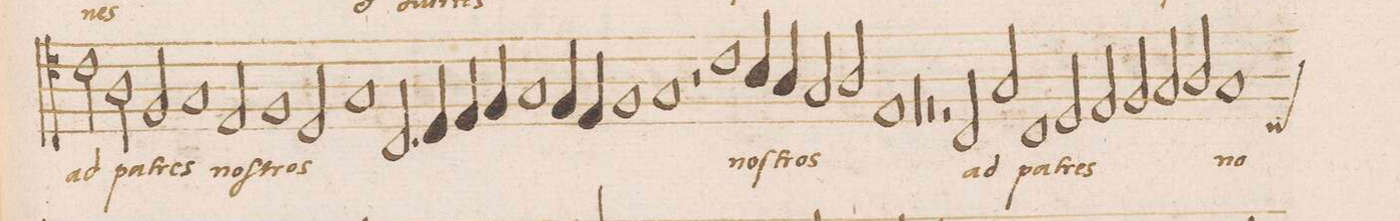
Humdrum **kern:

**kern	**text	**text
*I"BASVS	*	*
*clefC4	*	*
*k[]	*	*
*met(c|)	*	*
*M2/1	*	*
2c\	ad	.
2A\	pa-	.
2F/	-tres	.
=127	=127	=127
1G	noſ-	.
2E/	-tros	.
1F/	.	.
=128	=128	=128
2D/	.	.
1G	.	.
=129	=129	=129
2.C/	.	.
4D/	.	.
4E/	.	.
4F/	.	.
1G/	.	.
=130	=130	=130
4F/	.	.
4E/	.	.
1F	.	.
=131	=131	=131
1G	.	.
2r	.	.
1c\	noſ-	.
=132	=132	=132
4B/	-tros	.
4A/	.	.
2G/	.	.
2A/	.	.
=133	=133	=133
1E	.	.
1r	.	.
=134	=134	=134
0r	.	.
=135	=135	=135
0r	.	.
=136	=136	=136
1r	.	.
2r	.	.
2C/	ad	.
=137	=137	=137
2G/	pa-	.
1C	-tres	.
2D/	.	.
=138	=138	=138
2E/	.	.
2F/	.	.
2G/	.	.
2A/	.	.
=139	=139	=139
*custos:C	*	*
1G	no-	.
*-	*-	*-
